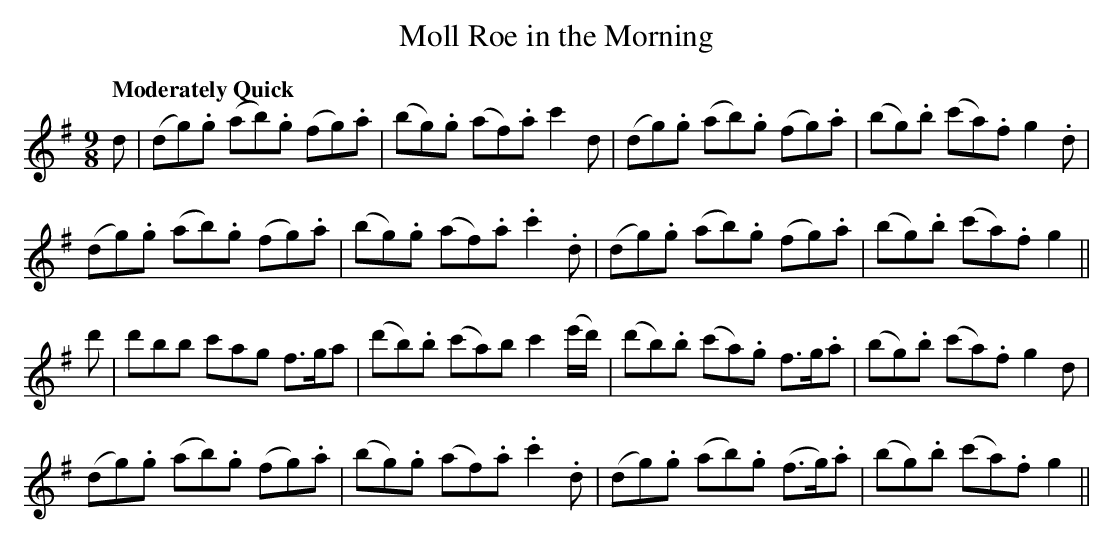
X:1
T:Moll Roe in the Morning
M:9/8
L:1/8
Q:"Moderately Quick"
K:G
d|(dg).g (ab).g (fg).a|(bg).g (af).a c'2d|(dg).g (ab).g (fg).a|(bg).b (c'a).f g2.d|
(dg).g (ab).g (fg).a|(bg).g (af).a .c'2.d|(dg).g (ab).g (fg).a|(bg).b (c'a).f g2||
d'|d'bb c'ag f>ga|(d'b).b (c'a)b c'2 (e'/d'/)|(d'b).b (c'a).g f>g.a|(bg).b (c'a).f g2d|
(dg).g (ab).g (fg).a|(bg).g (af).a .c'2.d|(dg).g (ab).g (f>g).a|(bg).b (c'a).f g2||
